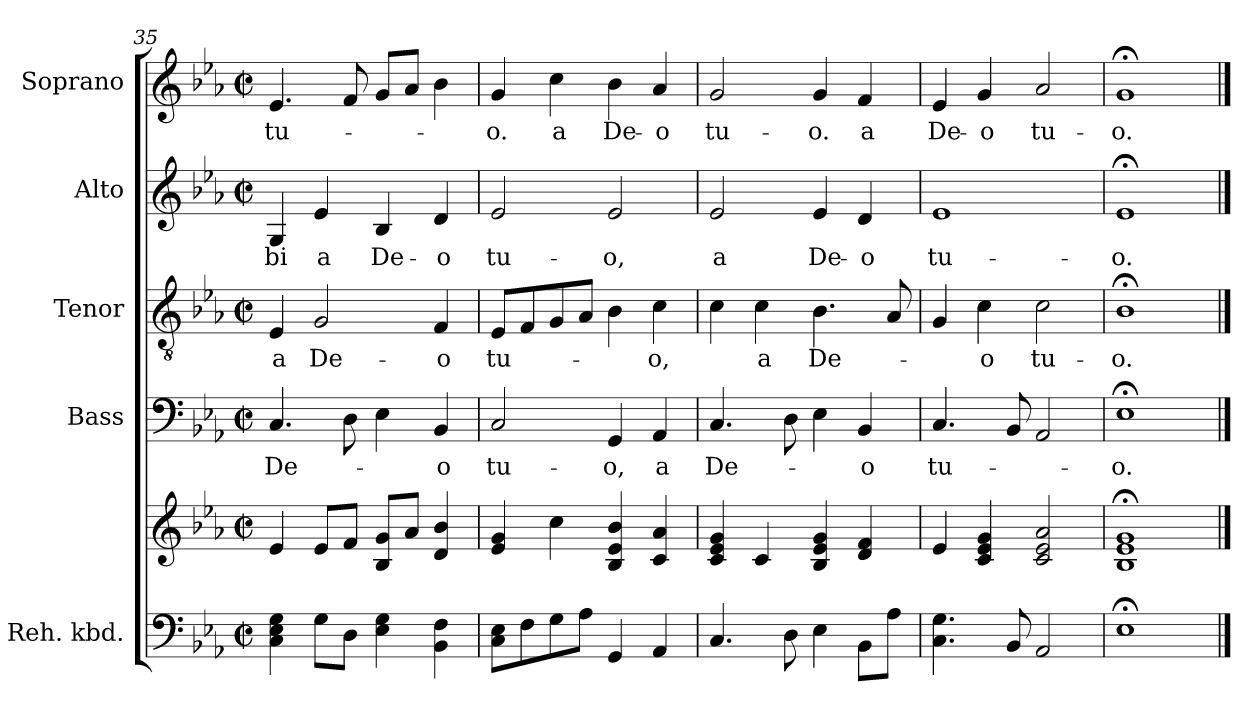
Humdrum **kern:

**kern	**kern	**kern	**text	**kern	**text	**kern	**text	**kern	**text
*part5	*part5	*part4	*part4	*part3	*part3	*part2	*part2	*part1	*part1
*staff6	*staff5	*staff4	*staff4	*staff3	*staff3	*staff2	*staff2	*staff1	*staff1
*I"Reh. kbd.	*	*I"Bass	*	*I"Tenor	*	*I"Alto	*	*I"Soprano	*
*I'Kbd.	*	*I'B	*	*I'T	*	*I'A	*	*I'S	*
*clefF4	*clefG2	*clefF4	*	*clefGv2	*	*clefG2	*	*clefG2	*
*k[b-e-a-]	*k[b-e-a-]	*k[b-e-a-]	*	*k[b-e-a-]	*	*k[b-e-a-]	*	*k[b-e-a-]	*
*E-:	*E-:	*E-:	*	*E-:	*	*E-:	*	*E-:	*
*M2/2	*M2/2	*M2/2	*	*M2/2	*	*M2/2	*	*M2/2	*
*met(c|)	*met(c|)	*met(c|)	*	*met(c|)	*	*met(c|)	*	*met(c|)	*
=35	=35	=35	=35	=35	=35	=35	=35	=35	=35
4C\ 4E-\ 4G\	4e-/	4.C/	De-	4E-/	a	4G/	-bi	4.e-/	tu-
8G\L	8e-/L	.	.	2G/	De-	4e-/	a	.	.
8D\J	8f/J	8D\	.	.	.	.	.	8f/	.
4E-\ 4G\	8B-/ 8g/L	4E-\	.	.	.	4B-/	De-	8g/L	.
.	8a-/J	.	.	.	.	.	.	8a-/J	.
4BB-\ 4F\	4d/ 4b-/	4BB-/	-o	4F/	-o	4d/	-o	4b-\	.
=36	=36	=36	=36	=36	=36	=36	=36	=36	=36
8C\ 8E-\L	4e-/ 4g/	2C/	tu-	8E-/L	tu-	2e-/	tu-	4g/	-o.
8F\	.	.	.	8F/	.	.	.	.	.
8G\	4cc\	.	.	8G/	.	.	.	4cc\	a
8A-\J	.	.	.	8A-/J	.	.	.	.	.
4GG/	4B-/ 4e-/ 4b-/	4GG/	-o,	4B-\	.	2e-/	-o,	4b-\	De-
4AA-/	4c/ 4a-/	4AA-/	a	4c\	-o,	.	.	4a-/	-o
=37	=37	=37	=37	=37	=37	=37	=37	=37	=37
4.C/	4c/ 4e-/ 4g/	4.C/	De-	4c\	.	2e-/	a	2g/	tu-
.	4c/	.	.	4c\	a	.	.	.	.
8D\	.	8D\	.	.	.	.	.	.	.
4E-\	4B-/ 4e-/ 4g/	4E-\	.	4.B-\	De-	4e-/	De-	4g/	-o.
8BB-\L	4d/ 4f/	4BB-/	-o	.	.	4d/	-o	4f/	a
8A-\J	.	.	.	8A-/	.	.	.	.	.
=38	=38	=38	=38	=38	=38	=38	=38	=38	=38
4.C\ 4.G\	4e-/	4.C/	tu-	4G/	.	1e-	tu-	4e-/	De-
.	4c/ 4e-/ 4g/	.	.	4c\	-o	.	.	4g/	-o
8BB-/	.	8BB-/	.	.	.	.	.	.	.
2AA-/	2c/ 2e-/ 2a-/	2AA-/	.	2c\	tu-	.	.	2a-/	tu-
=39	=39	=39	=39	=39	=39	=39	=39	=39	=39
1E-;<	1B-;< 1e-;< 1g;<	1E-;<	-o.	1B-;<	-o.	1e-;<	-o.	1g;<	-o.
==	==	==	==	==	==	==	==	==	==
*-	*-	*-	*-	*-	*-	*-	*-	*-	*-
